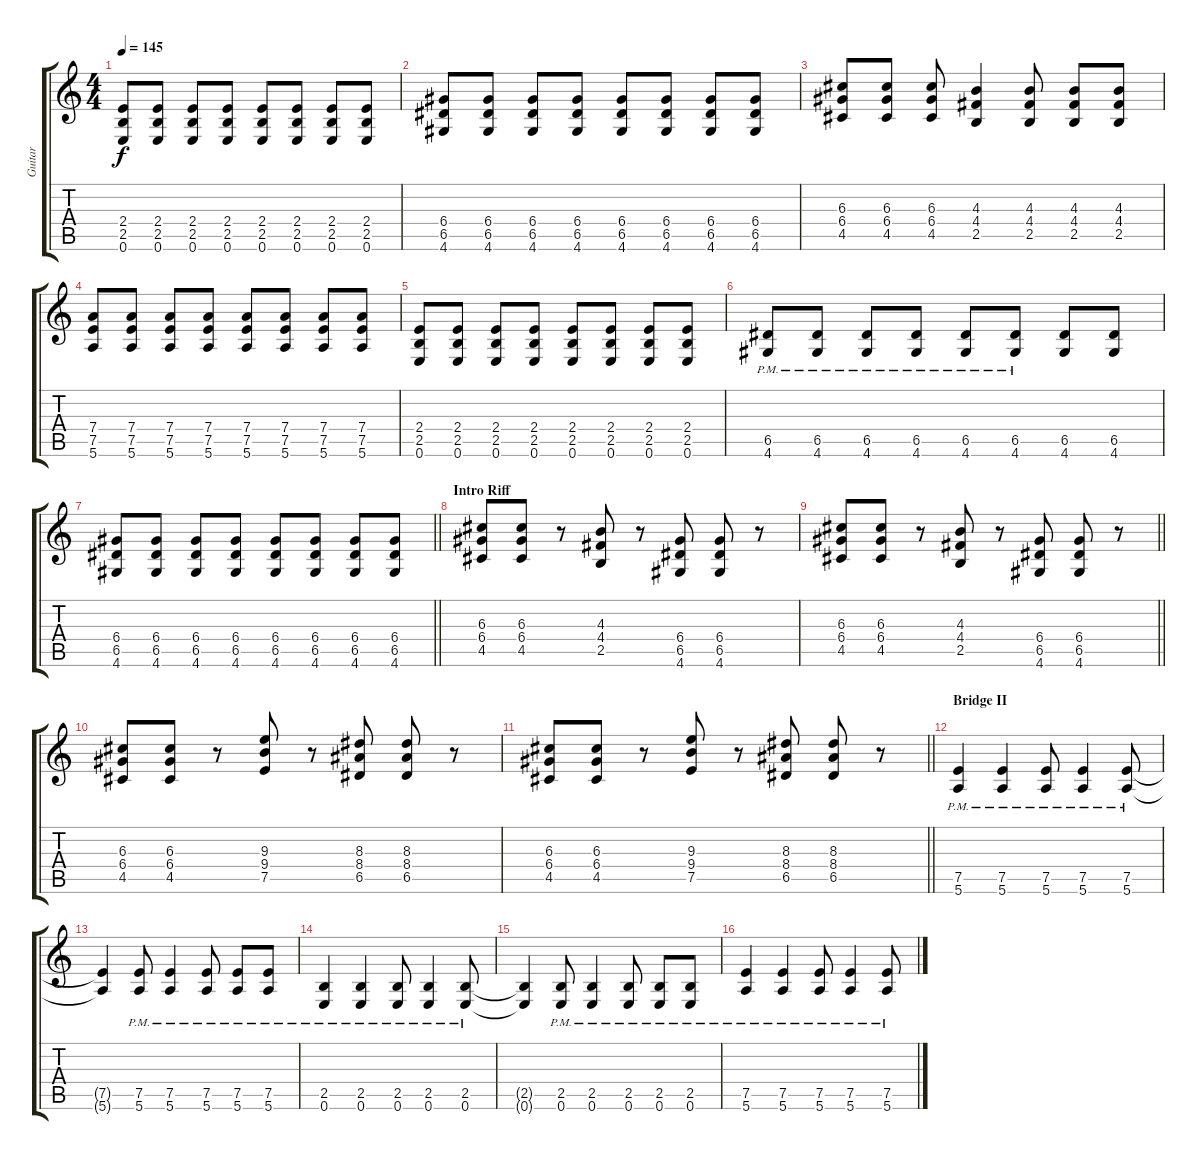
\track ("Guitar" "Guitar") {instrument overdrivenguitar}
\staff {score tabs}
\tuning (E4 B3 G3 D3 A2 E2) {hide}
\ts (4 4)
\tempo 145
\clef g2
\ks c
(2.4 2.5 0.6).8{dy f} (2.4 2.5 0.6).8 (2.4 2.5 0.6).8 (2.4 2.5 0.6).8 (2.4 2.5 0.6).8 (2.4 2.5 0.6).8 (2.4 2.5 0.6).8 (2.4 2.5 0.6).8 |
(6.4 6.5 4.6).8 (6.4 6.5 4.6).8 (6.4 6.5 4.6).8 (6.4 6.5 4.6).8 (6.4 6.5 4.6).8 (6.4 6.5 4.6).8 (6.4 6.5 4.6).8 (6.4 6.5 4.6).8 |
(6.3 6.4 4.5).8 (6.3 6.4 4.5).8 (6.3 6.4 4.5).8 (4.3 4.4 2.5).4 (4.3 4.4 2.5).8 (4.3 4.4 2.5).8 (4.3 4.4 2.5).8 |
(7.4 7.5 5.6).8 (7.4 7.5 5.6).8 (7.4 7.5 5.6).8 (7.4 7.5 5.6).8 (7.4 7.5 5.6).8 (7.4 7.5 5.6).8 (7.4 7.5 5.6).8 (7.4 7.5 5.6).8 |
(2.4 2.5 0.6).8 (2.4 2.5 0.6).8 (2.4 2.5 0.6).8 (2.4 2.5 0.6).8 (2.4 2.5 0.6).8 (2.4 2.5 0.6).8 (2.4 2.5 0.6).8 (2.4 2.5 0.6).8 |
(6.5{pm} 4.6{pm}).8 (6.5{pm} 4.6{pm}).8 (6.5{pm} 4.6{pm}).8 (6.5{pm} 4.6{pm}).8 (6.5{pm} 4.6{pm}).8 (6.5{pm} 4.6{pm}).8 (6.5 4.6).8 (6.5 4.6).8 |
\barLineRight lightlight
(6.4 6.5 4.6).8 (6.4 6.5 4.6).8 (6.4 6.5 4.6).8 (6.4 6.5 4.6).8 (6.4 6.5 4.6).8 (6.4 6.5 4.6).8 (6.4 6.5 4.6).8 (6.4 6.5 4.6).8 |
\section ("" "Intro Riff")
(6.3 6.4 4.5).8 (6.3 6.4 4.5).8 r.8 (4.3 4.4 2.5).8 r.8 (6.4 6.5 4.6).8 (6.4 6.5 4.6).8 r.8 |
\barLineRight lightlight
(6.3 6.4 4.5).8 (6.3 6.4 4.5).8 r.8 (4.3 4.4 2.5).8 r.8 (6.4 6.5 4.6).8 (6.4 6.5 4.6).8 r.8 |
(6.3 6.4 4.5).8 (6.3 6.4 4.5).8 r.8 (9.3 9.4 7.5).8 r.8 (8.3 8.4 6.5).8 (8.3 8.4 6.5).8 r.8 |
\barLineRight lightlight
(6.3 6.4 4.5).8 (6.3 6.4 4.5).8 r.8 (9.3 9.4 7.5).8 r.8 (8.3 8.4 6.5).8 (8.3 8.4 6.5).8 r.8 |
\section ("" "Bridge II")
(7.5{pm} 5.6{pm}).4 (7.5{pm} 5.6{pm}).4 (7.5{pm} 5.6{pm}).8 (7.5{pm} 5.6{pm}).4 (7.5{pm} 5.6{pm}).8 |
(7.5{t} 5.6{t}).4 (7.5{pm} 5.6{pm}).8 (7.5{pm} 5.6{pm}).4 (7.5{pm} 5.6{pm}).8 (7.5{pm} 5.6{pm}).8 (7.5{pm} 5.6{pm}).8 |
(2.5{pm} 0.6{pm}).4 (2.5{pm} 0.6{pm}).4 (2.5{pm} 0.6{pm}).8 (2.5{pm} 0.6{pm}).4 (2.5{pm} 0.6{pm}).8 |
(2.5{t} 0.6{t}).4 (2.5{pm} 0.6{pm}).8 (2.5{pm} 0.6{pm}).4 (2.5{pm} 0.6{pm}).8 (2.5{pm} 0.6{pm}).8 (2.5{pm} 0.6{pm}).8 |
(7.5{pm} 5.6{pm}).4 (7.5{pm} 5.6{pm}).4 (7.5{pm} 5.6{pm}).8 (7.5{pm} 5.6{pm}).4 (7.5{pm} 5.6{pm}).8
